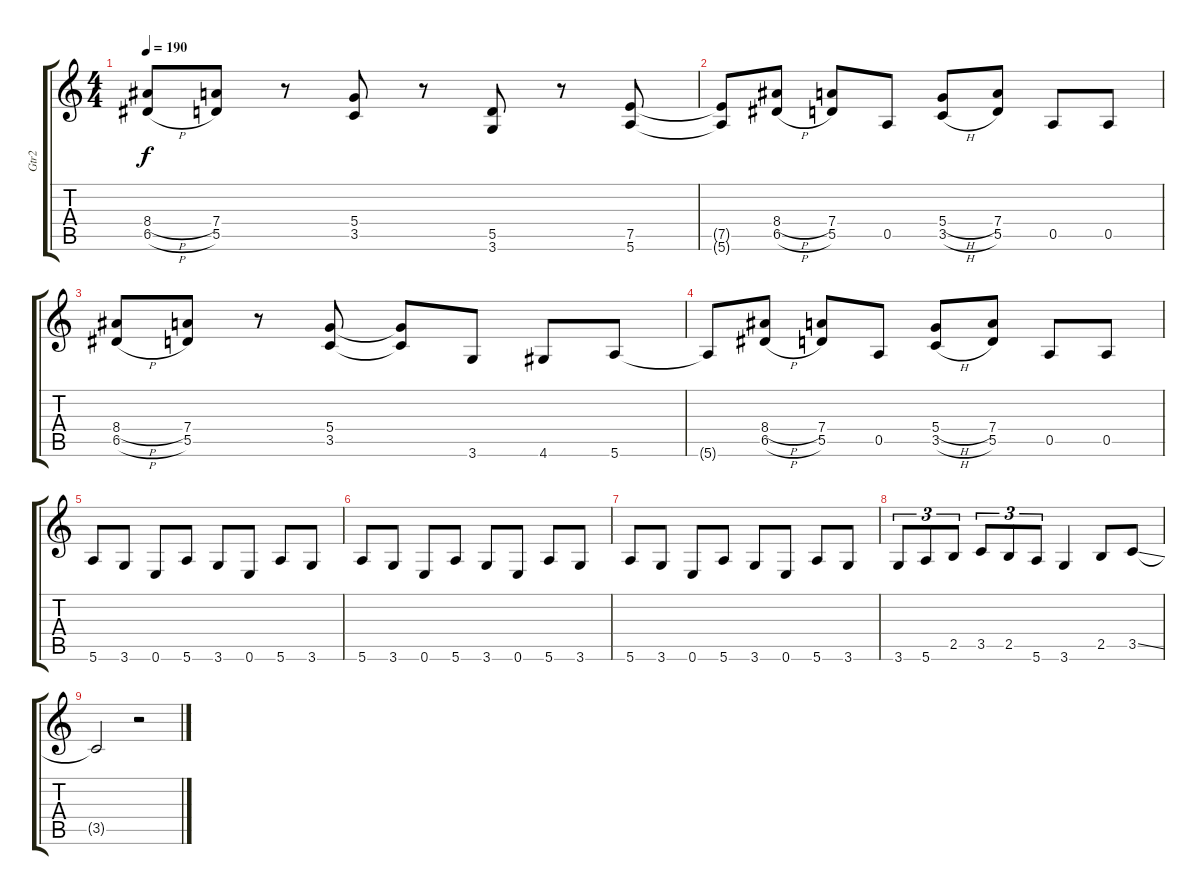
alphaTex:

\track ("Gtr2" "Gtr2") {instrument overdrivenguitar}
\staff {score tabs}
\tuning (E4 B3 G3 D3 A2 E2) {hide}
\ts (4 4)
\tempo 190
\clef g2
\ks c
(8.4{h} 6.5{h}).8{dy f} (7.4 5.5).8 r.8 (5.4 3.5).8 r.8 (5.5 3.6).8 r.8 (7.5 5.6).8 |
(7.5{t} 5.6{t}).8 (8.4{h} 6.5{h}).8 (7.4 5.5).8 0.5.8 (5.4{h} 3.5{h}).8 (7.4 5.5).8 0.5.8 0.5.8 |
(8.4{h} 6.5{h}).8 (7.4 5.5).8 r.8 (5.4 3.5).8 (5.4{t} 3.5{t}).8 3.6.8 4.6.8 5.6.8 |
5.6{t}.8 (8.4{h} 6.5{h}).8 (7.4 5.5).8 0.5.8 (5.4{h} 3.5{h}).8 (7.4 5.5).8 0.5.8 0.5.8 |
5.6.8 3.6.8 0.6.8 5.6.8 3.6.8 0.6.8 5.6.8 3.6.8 |
5.6.8 3.6.8 0.6.8 5.6.8 3.6.8 0.6.8 5.6.8 3.6.8 |
5.6.8 3.6.8 0.6.8 5.6.8 3.6.8 0.6.8 5.6.8 3.6.8 |
3.6.8{tu (3 2)} 5.6.8{tu (3 2)} 2.5.8{tu (3 2)} 3.5.8{tu (3 2)} 2.5.8{tu (3 2)} 5.6.8{tu (3 2)} 3.6.4 2.5.8 3.5{ss}.8 |
3.5{t}.2 r.2
